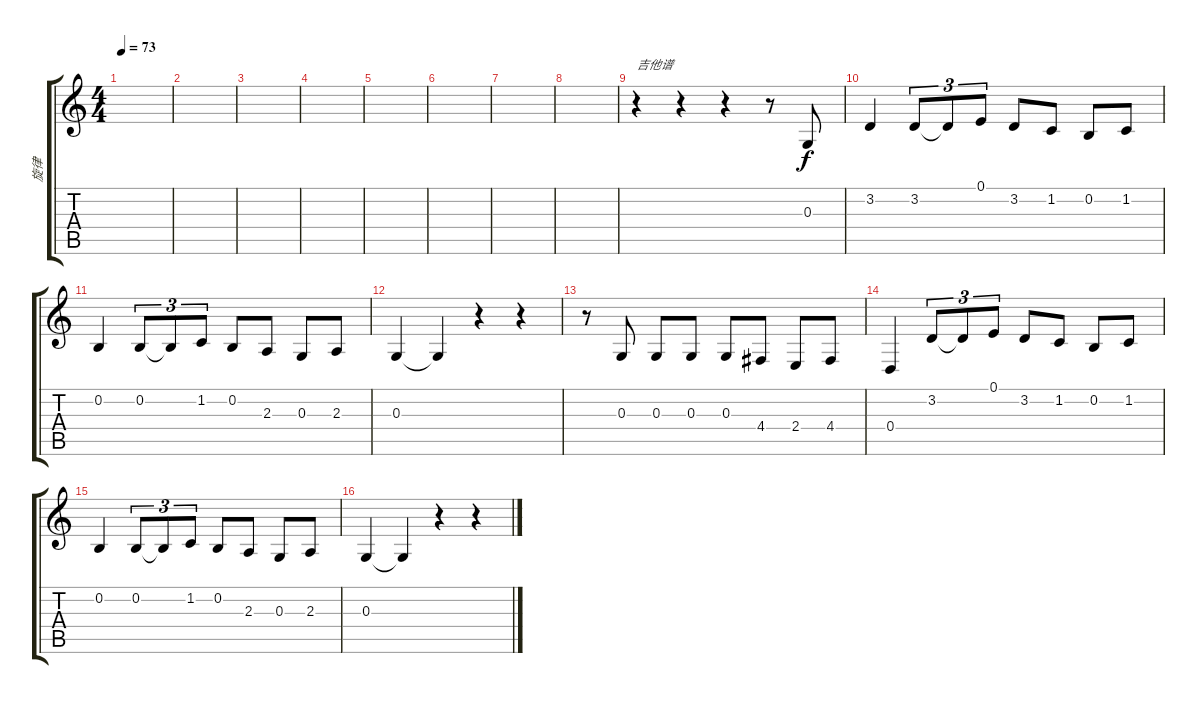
\track ("旋律" "旋律") {instrument flute}
\staff {score tabs}
\tuning (E4 B3 G3 D3 A2 E2) {hide}
\ts (4 4)
\tempo 73
\clef g2
\ks c
|
|
|
|
|
|
|
|
r.4{txt "吉他谱"} r.4 r.4 r.8 0.3.8 |
3.2.4 3.2.8{tu (3 2)} 3.2{t}.8{tu (3 2)} 0.1.8{tu (3 2)} 3.2.8 1.2.8 0.2.8 1.2.8 |
0.2.4 0.2.8{tu (3 2)} 0.2{t}.8{tu (3 2)} 1.2.8{tu (3 2)} 0.2.8 2.3.8 0.3.8 2.3.8 |
0.3.4 0.3{t}.4 r.4 r.4 |
r.8 0.3.8 0.3.8 0.3.8 0.3.8 4.4.8 2.4.8 4.4.8 |
0.4.4 3.2.8{tu (3 2)} 3.2{t}.8{tu (3 2)} 0.1.8{tu (3 2)} 3.2.8 1.2.8 0.2.8 1.2.8 |
0.2.4 0.2.8{tu (3 2)} 0.2{t}.8{tu (3 2)} 1.2.8{tu (3 2)} 0.2.8 2.3.8 0.3.8 2.3.8 |
0.3.4 0.3{t}.4 r.4 r.4
